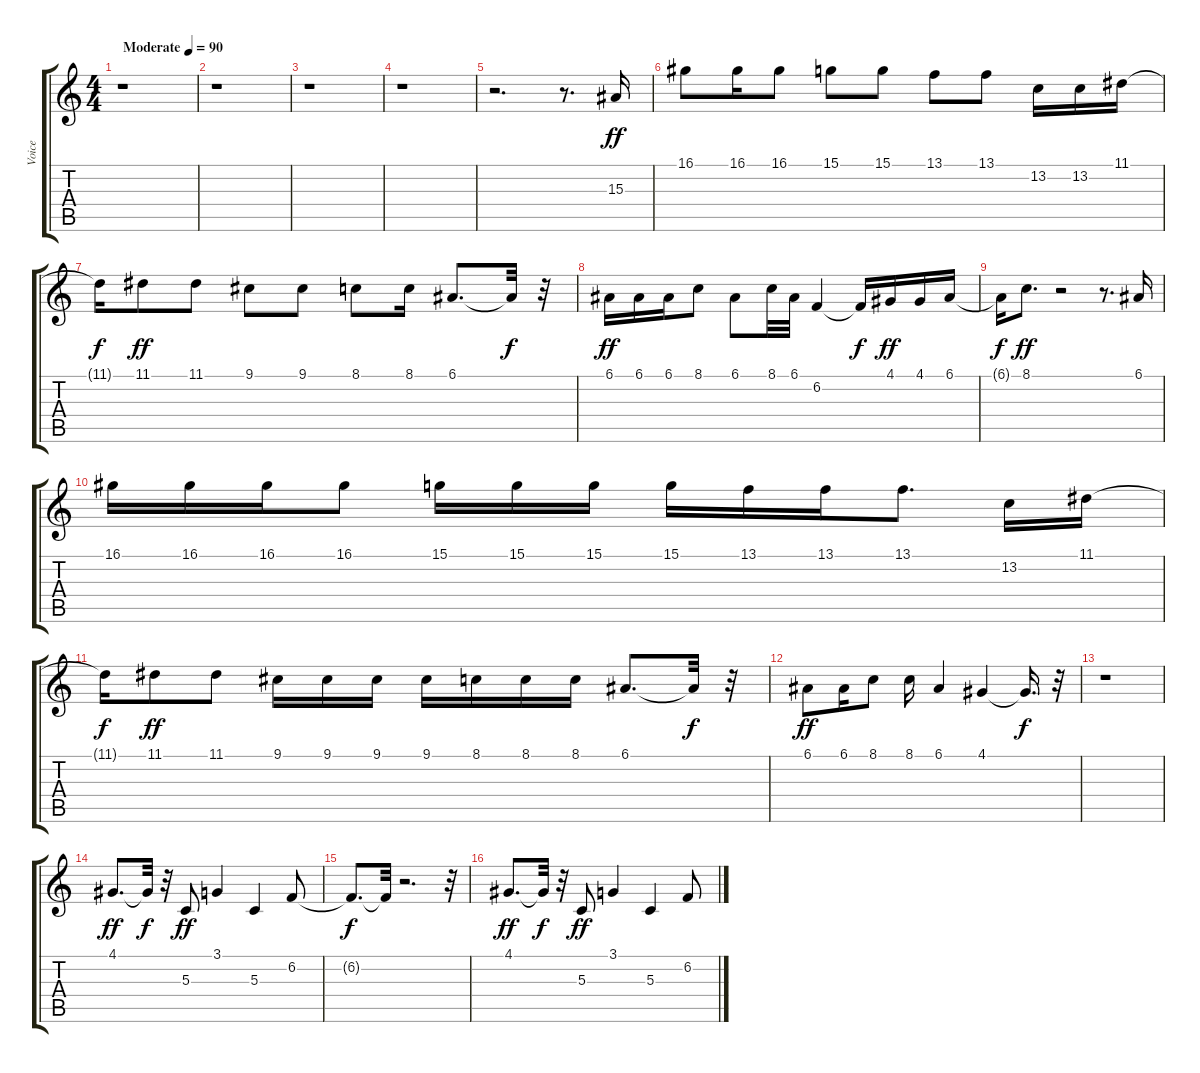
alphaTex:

\track ("Voice" "Voice") {instrument synthvoice}
\staff {score tabs}
\tuning (E4 B3 G3 D3 A2 E2) {hide}
\ts (4 4)
\tempo (90 "Moderate")
\clef g2
\ks c
r.1{dy ff instrument synthvoice} |
r.1 |
r.1 |
r.1 |
r.2{d} r.8{d} 15.3.16 |
16.1.8 16.1.16 16.1.8 15.1.8 15.1.8 13.1.8 13.1.8 13.2.16 13.2.16 11.1.16 |
11.1{t}.16{dy f} 11.1.8{dy ff} 11.1.8 9.1.8 9.1.8 8.1.8 8.1.16 6.1.8{d} 6.1{t}.32{dy f} r.32 |
6.1.16{dy ff} 6.1.16 6.1.16 8.1.8 6.1.8 8.1.32 6.1.32 6.2.4 6.2{t}.16{dy f} 4.1.16{dy ff} 4.1.16 6.1.16 |
6.1{t}.16{dy f} 8.1.8{d dy ff} r.2 r.8{d} 6.1.16 |
16.1.16 16.1.16 16.1.16 16.1.8 15.1.16 15.1.16 15.1.16 15.1.16 13.1.16 13.1.16 13.1.8{d} 13.2.16 11.1.16 |
11.1{t}.16{dy f} 11.1.8{dy ff} 11.1.8 9.1.16 9.1.16 9.1.16 9.1.16 8.1.16 8.1.16 8.1.16 6.1.8{d} 6.1{t}.32{dy f} r.32 |
6.1.8{dy ff} 6.1.16 8.1.8 8.1.16 6.1.4 4.1.4 4.1{t}.16{d dy f} r.32 |
r.1 |
4.1.8{d dy ff} 4.1{t}.32{dy f} r.32 5.3.8{dy ff} 3.1.4 5.3.4 6.2.8 |
6.2{t}.8{d dy f} 6.2{t}.32 r.2{d} r.32 |
4.1.8{d dy ff} 4.1{t}.32{dy f} r.32 5.3.8{dy ff} 3.1.4 5.3.4 6.2.8
